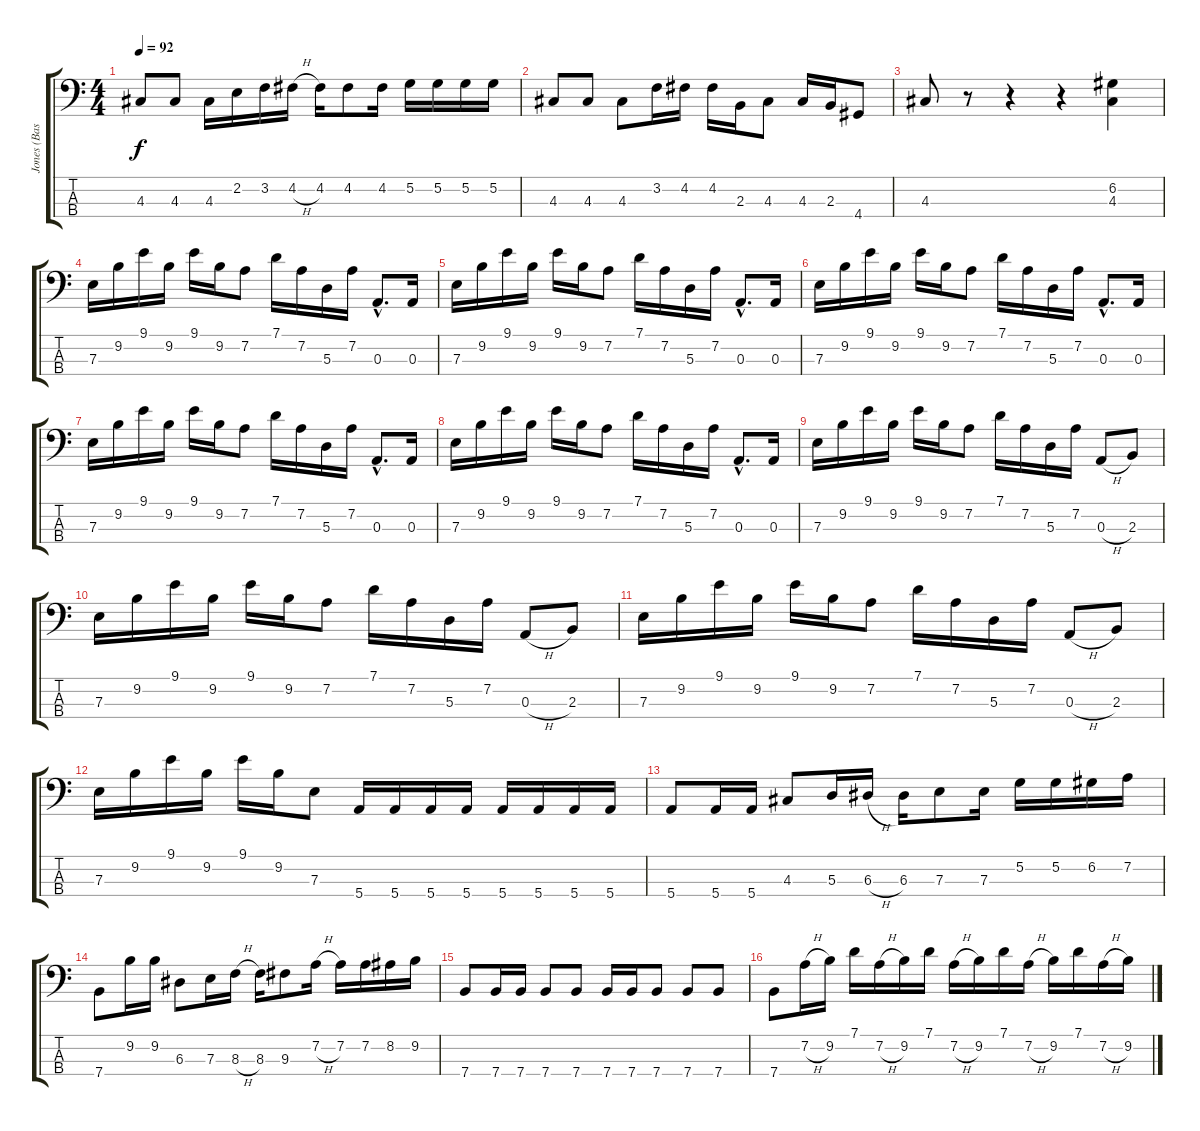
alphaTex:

\track ("Jones (Bass)" "Jones (Bas") {instrument electricbasspick}
\staff {score tabs}
\tuning (G2 D2 A1 E1) {hide}
\ts (4 4)
\tempo 92
\clef f4
\ks c
4.3.8{dy f} 4.3.8 4.3.16 2.2.16 3.2.16 4.2{h}.16 4.2.16 4.2.8 4.2.16 5.2.16 5.2.16 5.2.16 5.2.16 |
4.3.8 4.3.8 4.3.8 3.2.16 4.2.16 4.2.16 2.3.16 4.3.8 4.3.16 2.3.16 4.4.8 |
4.3.8 r.8 r.4 r.4 (6.2 4.3).4 |
7.3.16 9.2.16 9.1.16 9.2.16 9.1.16 9.2.16 7.2.8 7.1.16 7.2.16 5.3.16 7.2.16 0.3{hac}.8{d} 0.3.16 |
7.3.16 9.2.16 9.1.16 9.2.16 9.1.16 9.2.16 7.2.8 7.1.16 7.2.16 5.3.16 7.2.16 0.3{hac}.8{d} 0.3.16 |
7.3.16 9.2.16 9.1.16 9.2.16 9.1.16 9.2.16 7.2.8 7.1.16 7.2.16 5.3.16 7.2.16 0.3{hac}.8{d} 0.3.16 |
7.3.16 9.2.16 9.1.16 9.2.16 9.1.16 9.2.16 7.2.8 7.1.16 7.2.16 5.3.16 7.2.16 0.3{hac}.8{d} 0.3.16 |
7.3.16 9.2.16 9.1.16 9.2.16 9.1.16 9.2.16 7.2.8 7.1.16 7.2.16 5.3.16 7.2.16 0.3{hac}.8{d} 0.3.16 |
7.3.16 9.2.16 9.1.16 9.2.16 9.1.16 9.2.16 7.2.8 7.1.16 7.2.16 5.3.16 7.2.16 0.3{h}.8 2.3.8 |
7.3.16 9.2.16 9.1.16 9.2.16 9.1.16 9.2.16 7.2.8 7.1.16 7.2.16 5.3.16 7.2.16 0.3{h}.8 2.3.8 |
7.3.16 9.2.16 9.1.16 9.2.16 9.1.16 9.2.16 7.2.8 7.1.16 7.2.16 5.3.16 7.2.16 0.3{h}.8 2.3.8 |
7.3.16 9.2.16 9.1.16 9.2.16 9.1.16 9.2.16 7.3.8 5.4.16 5.4.16 5.4.16 5.4.16 5.4.16 5.4.16 5.4.16 5.4.16 |
5.4.8 5.4.16 5.4.16 4.3.8 5.3.16 6.3{h}.16 6.3.16 7.3.8 7.3.16 5.2.16 5.2.16 6.2.16 7.2.16 |
7.4.8 9.2.16 9.2.16 6.3.8 7.3.16 8.3{h}.16 8.3.16 9.3.8 7.2{h}.16 7.2.16 7.2.16 8.2.16 9.2.16 |
7.4.8 7.4.16 7.4.16 7.4.8 7.4.8 7.4.16 7.4.16 7.4.8 7.4.8 7.4.8 |
7.4.8 7.2{h}.16 9.2.16 7.1.16 7.2{h}.16 9.2.16 7.1.16 7.2{h}.16 9.2.16 7.1.16 7.2{h}.16 9.2.16 7.1.16 7.2{h}.16 9.2.16
